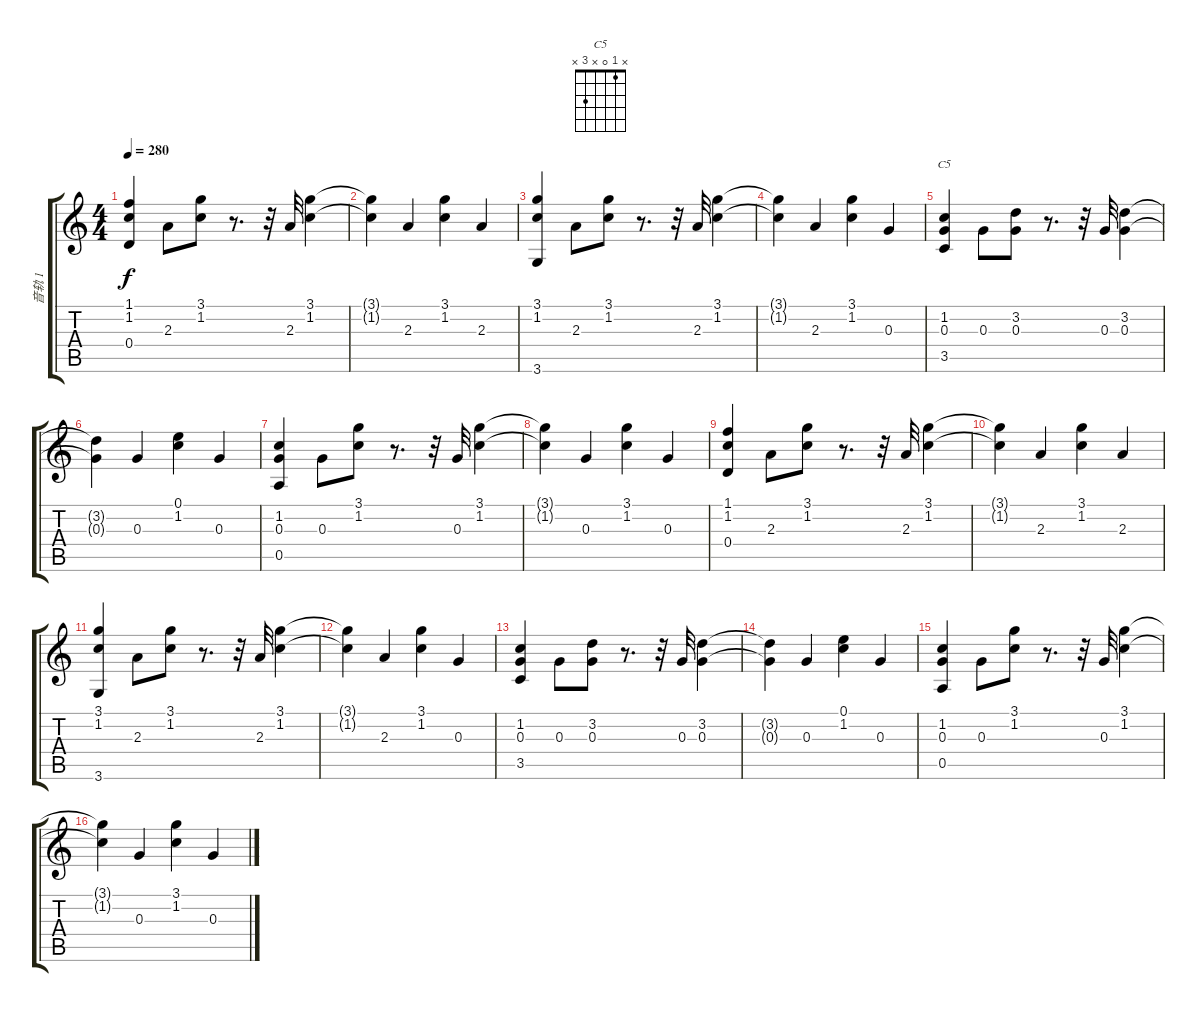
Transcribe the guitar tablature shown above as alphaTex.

\track ("音轨 1" "音轨 1") {instrument acousticguitarnylon}
\staff {score tabs}
\tuning (E4 B3 G3 D3 A2 E2) {hide}
\chord ("C5" x 1 0 x 3 x)
\ts (4 4)
\tempo 280
\clef g2
\ks c
(1.1 1.2 0.4).4{dy f} 2.3.8 (3.1 1.2).8 r.8{d} r.32 2.3.32 (3.1 1.2).4 |
(3.1{t} 1.2{t}).4 2.3.4 (3.1 1.2).4 2.3.4 |
(3.1 1.2 3.6).4 2.3.8 (3.1 1.2).8 r.8{d} r.32 2.3.32 (3.1 1.2).4 |
(3.1{t} 1.2{t}).4 2.3.4 (3.1 1.2).4 0.3.4 |
(1.2 0.3 3.5).4{ch "C5"} 0.3.8 (3.2 0.3).8 r.8{d} r.32 0.3.32 (3.2 0.3).4 |
(3.2{t} 0.3{t}).4 0.3.4 (0.1 1.2).4 0.3.4 |
(1.2 0.3 0.5).4 0.3.8 (3.1 1.2).8 r.8{d} r.32 0.3.32 (3.1 1.2).4 |
(3.1{t} 1.2{t}).4 0.3.4 (3.1 1.2).4 0.3.4 |
(1.1 1.2 0.4).4 2.3.8 (3.1 1.2).8 r.8{d} r.32 2.3.32 (3.1 1.2).4 |
(3.1{t} 1.2{t}).4 2.3.4 (3.1 1.2).4 2.3.4 |
(3.1 1.2 3.6).4 2.3.8 (3.1 1.2).8 r.8{d} r.32 2.3.32 (3.1 1.2).4 |
(3.1{t} 1.2{t}).4 2.3.4 (3.1 1.2).4 0.3.4 |
(1.2 0.3 3.5).4 0.3.8 (3.2 0.3).8 r.8{d} r.32 0.3.32 (3.2 0.3).4 |
(3.2{t} 0.3{t}).4 0.3.4 (0.1 1.2).4 0.3.4 |
(1.2 0.3 0.5).4 0.3.8 (3.1 1.2).8 r.8{d} r.32 0.3.32 (3.1 1.2).4 |
(3.1{t} 1.2{t}).4 0.3.4 (3.1 1.2).4 0.3.4
